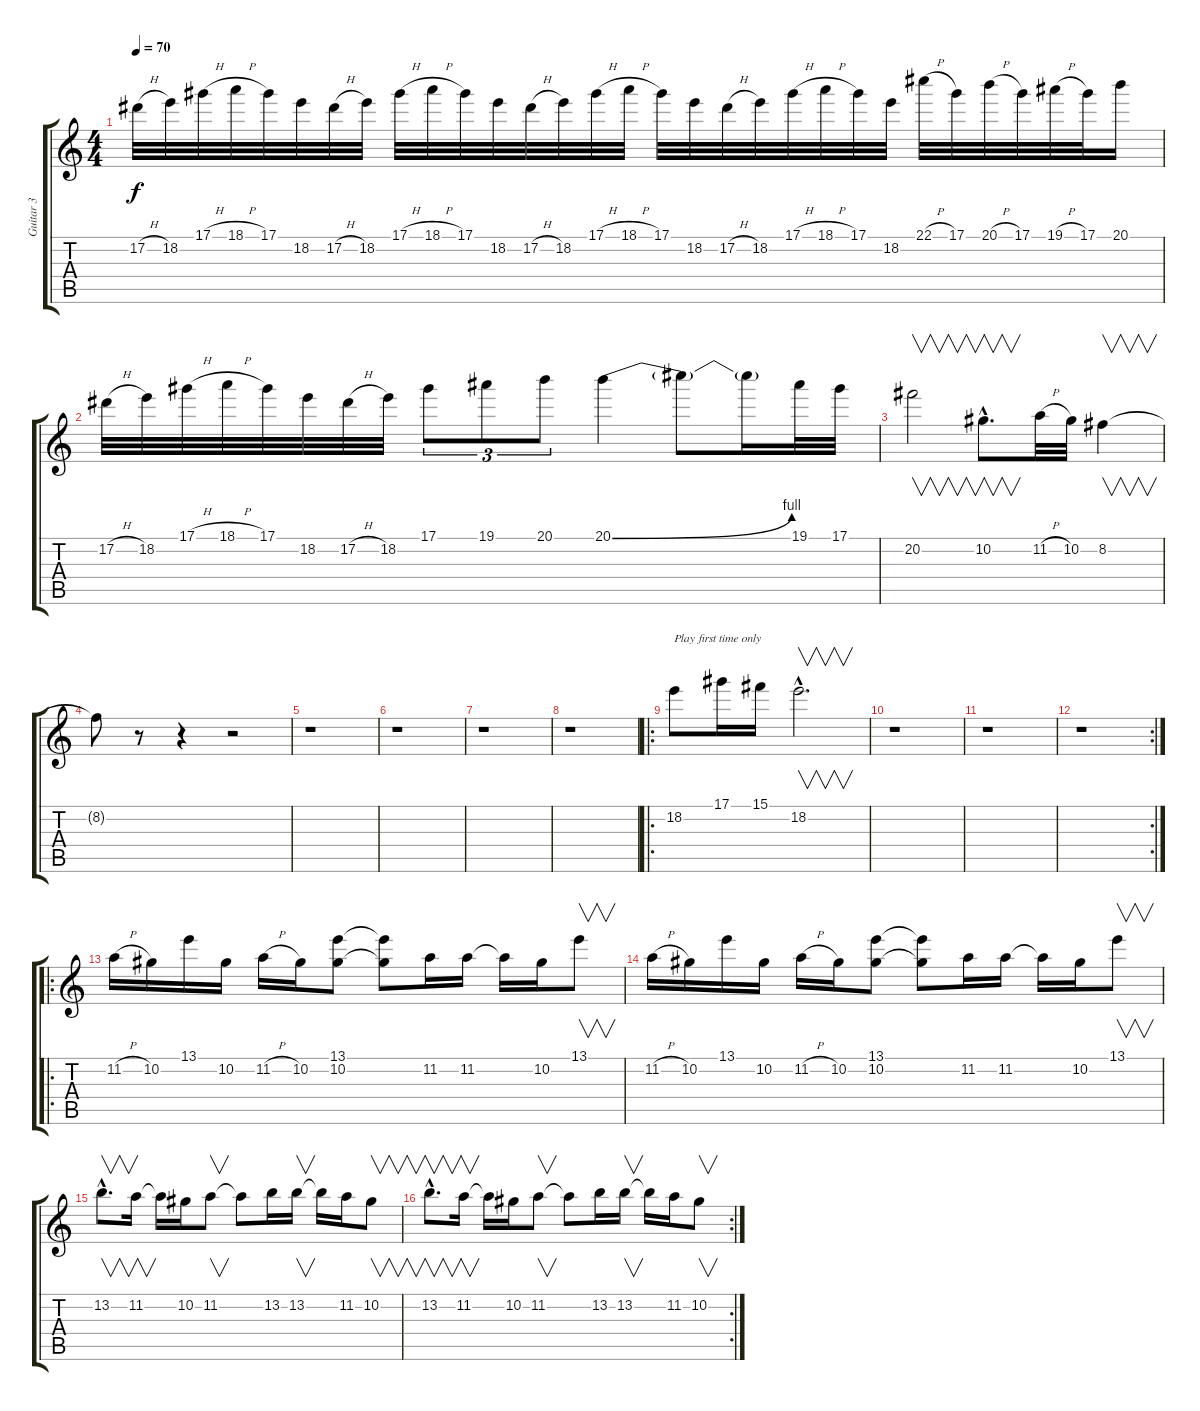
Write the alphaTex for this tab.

\track ("Guitar 3" "Guitar 3") {instrument distortionguitar}
\staff {score tabs}
\tuning (Eb4 Bb3 Gb3 Db3 Ab2 Eb2) {hide}
\ts (4 4)
\tempo 70
\clef g2
\ks c
17.2{h}.32{dy f} 18.2.32 17.1{h}.32 18.1{h}.32 17.1.32 18.2.32 17.2{h}.32 18.2.32 17.1{h}.32 18.1{h}.32 17.1.32 18.2.32 17.2{h}.32 18.2.32 17.1{h}.32 18.1{h}.32 17.1.32 18.2.32 17.2{h}.32 18.2.32 17.1{h}.32 18.1{h}.32 17.1.32 18.2.32 22.1{h}.32 17.1.32 20.1{h}.32 17.1.32 19.1{h}.32 17.1.32 20.1.16 |
17.2{h}.32 18.2.32 17.1{h}.32 18.1{h}.32 17.1.32 18.2.32 17.2{h}.32 18.2.32 17.1.8{tu (3 2)} 19.1.8{tu (3 2)} 20.1.8{tu (3 2)} 20.1{be (bend 0 0 60 4)}.4 20.1{t}.8 20.1{t}.16 19.1.32 17.1.32 |
20.2.2{v} 10.2{hac}.8{v d} 11.2{h}.32 10.2.32 8.2.4{v} |
8.2{t}.8 r.8 r.4 r.2 |
r.1 |
r.1 |
r.1 |
r.1 |
\ro
18.2.8{txt "Play first time only"} 17.1.16 15.1.16 18.2{hac}.2{v d} |
r.1 |
r.1 |
\rc 2
r.1 |
\ro
11.2{h}.16 10.2.16 13.1.16 10.2.16 11.2{h}.16 10.2.16 (13.1 10.2).8 (13.1{t} 10.2{t}).8 11.2.16 11.2.16 11.2{t}.16 10.2.16 13.1.8{v} |
11.2{h}.16 10.2.16 13.1.16 10.2.16 11.2{h}.16 10.2.16 (13.1 10.2).8 (13.1{t} 10.2{t}).8 11.2.16 11.2.16 11.2{t}.16 10.2.16 13.1.8{v} |
13.2{hac}.8{v d} 11.2.16{v} 11.2{t}.16 10.2.16 11.2.8{v} 11.2{t}.8 13.2.16 13.2.16{v} 13.2{t}.16 11.2.16 10.2.8{v} |
\rc 2
13.2{hac}.8{v d} 11.2.16{v} 11.2{t}.16 10.2.16 11.2.8{v} 11.2{t}.8 13.2.16 13.2.16{v} 13.2{t}.16 11.2.16 10.2.8{v}
